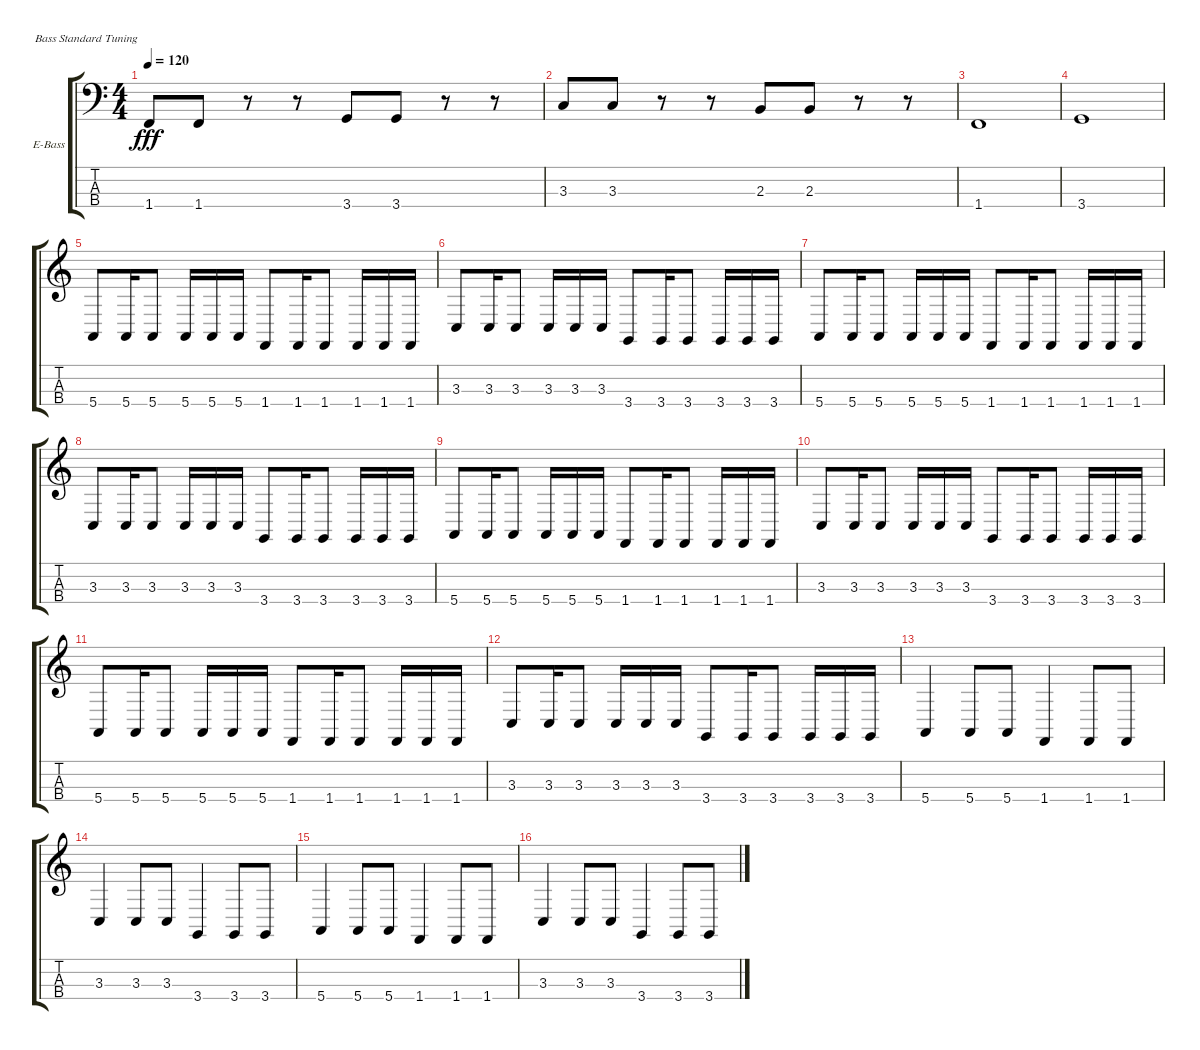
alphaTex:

\defaultSystemsLayout 4
\bracketExtendMode groupsimilarinstruments
\firstSystemTrackNameOrientation horizontal
\otherSystemsTrackNameOrientation horizontal
\track ("Кислый" "E-Bass") {instrument electricbassfinger}
\staff {score tabs}
\tuning (G2 D2 A1 E1)
\ts (4 4)
\tempo 120
\clef f4
\ks c
1.4.8{dy fff} 1.4.8 r.8 r.8 3.4.8 3.4.8 r.8 r.8 |
3.3.8 3.3.8 r.8 r.8 2.3.8 2.3.8 r.8 r.8 |
1.4.1 |
3.4.1 |
\clef g2
5.4.8 5.4.16 5.4.8 5.4.16 5.4.16 5.4.16 1.4.8 1.4.16 1.4.8 1.4.16 1.4.16 1.4.16 |
3.3.8 3.3.16 3.3.8 3.3.16 3.3.16 3.3.16 3.4.8 3.4.16 3.4.8 3.4.16 3.4.16 3.4.16 |
5.4.8 5.4.16 5.4.8 5.4.16 5.4.16 5.4.16 1.4.8 1.4.16 1.4.8 1.4.16 1.4.16 1.4.16 |
3.3.8 3.3.16 3.3.8 3.3.16 3.3.16 3.3.16 3.4.8 3.4.16 3.4.8 3.4.16 3.4.16 3.4.16 |
5.4.8 5.4.16 5.4.8 5.4.16 5.4.16 5.4.16 1.4.8 1.4.16 1.4.8 1.4.16 1.4.16 1.4.16 |
3.3.8 3.3.16 3.3.8 3.3.16 3.3.16 3.3.16 3.4.8 3.4.16 3.4.8 3.4.16 3.4.16 3.4.16 |
5.4.8 5.4.16 5.4.8 5.4.16 5.4.16 5.4.16 1.4.8 1.4.16 1.4.8 1.4.16 1.4.16 1.4.16 |
3.3.8 3.3.16 3.3.8 3.3.16 3.3.16 3.3.16 3.4.8 3.4.16 3.4.8 3.4.16 3.4.16 3.4.16 |
5.4.4 5.4.8 5.4.8 1.4.4 1.4.8 1.4.8 |
3.3.4 3.3.8 3.3.8 3.4.4 3.4.8 3.4.8 |
5.4.4 5.4.8 5.4.8 1.4.4 1.4.8 1.4.8 |
3.3.4 3.3.8 3.3.8 3.4.4 3.4.8 3.4.8
